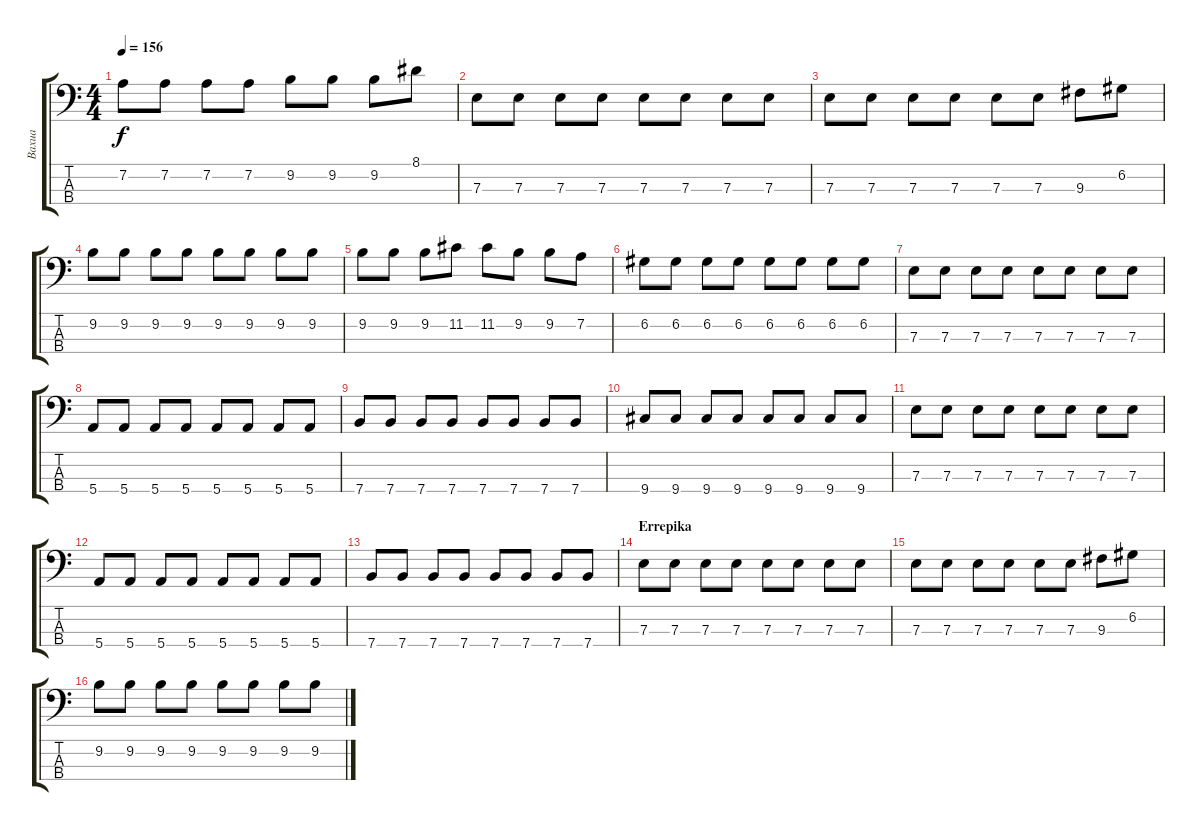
\track ("Baxua" "Baxua") {instrument electricbassfinger}
\staff {score tabs}
\tuning (G2 D2 A1 E1) {hide}
\ts (4 4)
\tempo 156
\clef f4
\ks c
7.2.8{dy f} 7.2.8 7.2.8 7.2.8 9.2.8 9.2.8 9.2.8 8.1.8 |
7.3.8 7.3.8 7.3.8 7.3.8 7.3.8 7.3.8 7.3.8 7.3.8 |
7.3.8 7.3.8 7.3.8 7.3.8 7.3.8 7.3.8 9.3.8 6.2.8 |
9.2.8 9.2.8 9.2.8 9.2.8 9.2.8 9.2.8 9.2.8 9.2.8 |
9.2.8 9.2.8 9.2.8 11.2.8 11.2.8 9.2.8 9.2.8 7.2.8 |
6.2.8 6.2.8 6.2.8 6.2.8 6.2.8 6.2.8 6.2.8 6.2.8 |
7.3.8 7.3.8 7.3.8 7.3.8 7.3.8 7.3.8 7.3.8 7.3.8 |
5.4.8 5.4.8 5.4.8 5.4.8 5.4.8 5.4.8 5.4.8 5.4.8 |
7.4.8 7.4.8 7.4.8 7.4.8 7.4.8 7.4.8 7.4.8 7.4.8 |
9.4.8 9.4.8 9.4.8 9.4.8 9.4.8 9.4.8 9.4.8 9.4.8 |
7.3.8 7.3.8 7.3.8 7.3.8 7.3.8 7.3.8 7.3.8 7.3.8 |
5.4.8 5.4.8 5.4.8 5.4.8 5.4.8 5.4.8 5.4.8 5.4.8 |
7.4.8 7.4.8 7.4.8 7.4.8 7.4.8 7.4.8 7.4.8 7.4.8 |
\section ("" "Errepika")
7.3.8 7.3.8 7.3.8 7.3.8 7.3.8 7.3.8 7.3.8 7.3.8 |
7.3.8 7.3.8 7.3.8 7.3.8 7.3.8 7.3.8 9.3.8 6.2.8 |
9.2.8 9.2.8 9.2.8 9.2.8 9.2.8 9.2.8 9.2.8 9.2.8
